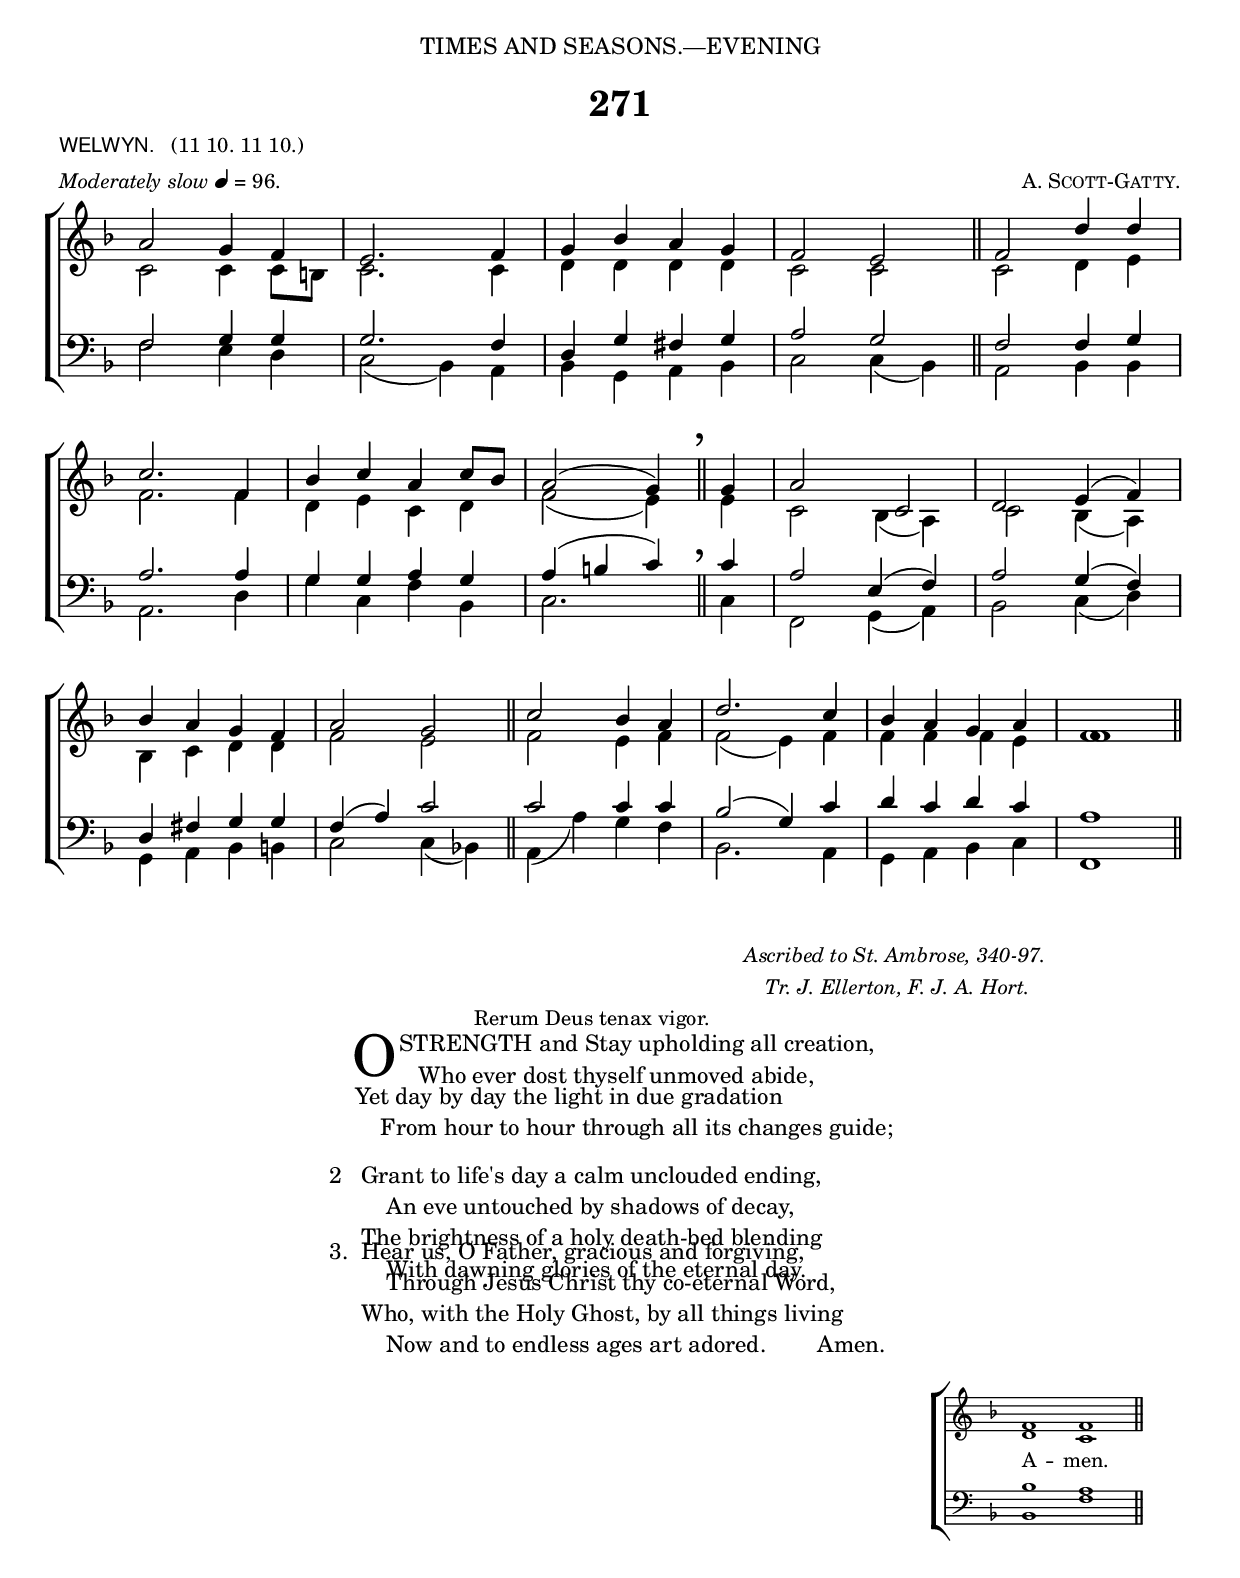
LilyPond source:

%%%% 419.png
%%%% Hymn 271. Welwyn. O strength and stay upholding all creation.
%%%% Rev 1.

\version "2.10"

\header {
  dedication = \markup {  \center-align { "TIMES AND SEASONS.—EVENING"
	\hspace #0.1 }}	
	
	title = "271"   
  
  poet = \markup { \small {  \line { \sans { "WELWYN."} \hspace #1 \roman {"(11 10. 11 10.)"}} }}
  
  meter = \markup { \small { \italic {Moderately slow} \general-align #Y #DOWN \note #"4" #0.5 = 96.} }
  
  arranger = \markup { \small { \smallCaps "A. Scott-Gatty." }}
  
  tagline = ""
}

%%%%%%%%%%%%%%%%%%%%%%%%%%% Macros

%%% Merge. Macro to pull note slightly leftwards.  Used to produce those partially merged wholenotes 

merge = { \once \override NoteColumn #'force-hshift = #-0.01 }

%%generates the breathmarks
breathmark = { 
	\override Score.RehearsalMark #'break-visibility = #begin-of-line-invisible
	\override Score.RehearsalMark #'Y-offset = #'4.0
	\override Score.RehearsalMark #'X-offset = #'-0.5
	\mark \markup { \fontsize #4 "," }
	}

%%% music function to move a note various amounts of space. \movenote #0.4 moves is equivalent to force-hshift = #0.4

movenote = #(define-music-function (parser location vector) (number?)
     #{
	     \once \override NoteColumn #'force-hshift = #$vector
     #})
	
%%%%%%%%%%%%%%%%%%%%%%%%%%% End of macro definitions

%%% SATB voices

global = {
  \time 4/4
  \key f \major
  \set Staff.midiInstrument = "church organ"
}

soprano = \relative c' { 
  a'2 g4 f4 | e2. f4 | g4 bes4 a4 g4 | f2 e2 \bar "||" f2 d'4 d4 | \break 
  c2. f,4 | bes4 c4 a4 c8 bes8 | a2 ( g4 -) \breathmark \bar "||" g4 | a2 \movenote #2 c,2 | d2 e4 ( f4 -) | \break
  bes4 a4 g4 f4 | a2 g2 \bar "||" c2 bes4 a4 | d2. c4 | bes4 a4 g4 a4 | f1 \bar "||" 
}
   
alto = \relative c' {  
  c2 c4 c8 b8 | c2. c4 | d4 d4  d4 d4 | c2 c2 \bar "||" c2 d4 e4 | 
  f2. f4 | d4 e4 c4 d4 | f2 ( e4 -) \bar "||" e4 | c2 bes4 ( a4 -) | c2 bes4 ( a4 -) | 
  bes4 c4 d4 d4 | f2 e2 \bar "||" f2 e4 f4 | f2 ( e4 -) f4 | f4 f4 f4 e4 | \merge f1 \bar "||"
}

tenor = \relative c {\clef bass 
  f2 g4 g4 | g2. f4 | d4 g4 fis4 g4 | a2 g2 \bar "||" f2 f4 g4 | 
  a2. a4 | g4 g4 a4 g4 | a4 ( b4 c4 -) \bar "||" c4 | a2 e4 ( f4 -) | a2 g4 ( f4 -) | 
  d4 fis4 g4 g4 | f4 ( a4 -) c2 \bar "||" c2 c4 c4 | bes2 ( g4 -) c4 | d4 c4 d4 c4 | a1 \bar "||" 
}

bass = \relative c {\clef bass 
  f2 e4 d4 | c2 ( bes4 -) a4 | bes4 g4 a4 bes4 | c2 c4 ( bes4 -) \bar "||" a2 bes4 bes4 | 
  a2. d4 | g4 c,4 f4 bes,4 | c2. \bar "||" c4 | f,2 g4 ( a4 -) | bes2 c4 ( d4 -) | 
  g,4 a4 bes4 b4 | c2 c4 ( bes!4 -) \bar "||" a4 ( a'4 -) g4 f4 | bes,2. a4 | g4 a4 bes4 c4 | f,1 \bar "||"
}

#(ly:set-option 'point-and-click #f)

\paper {
  #(set-paper-size "a4")
%  annotate-spacing = ##t
  print-page-number = ##f
  ragged-last-bottom = ##t
  ragged-bottom = ##t
}

\book{

%%% Score block	

\score{
\new ChoirStaff	
<<
	\context Staff = upper << 
	\context Voice = sopranos { \voiceOne \global \soprano }
	\context Voice = altos    { \voiceTwo \global \alto }
	                      >>
	\context Staff = lower <<
	\context Voice = tenors { \voiceOne \global \tenor }
	\context Voice = basses { \voiceTwo \global \bass }
			        >>
>>
\layout {
		indent=0
		\context { \Score \remove "Bar_number_engraver" }
		\context { \Staff \remove "Time_signature_engraver" }
		\context { \Score \remove "Mark_engraver"  }
                \context { \Staff \consists "Mark_engraver"  }
	} %% close layout

\midi { \context { \Score tempoWholesPerMinute = #(ly:make-moment 96 4) }}      
  	
	
} %%% Score bracket

%%% Lyric titles and attributions

\markup { \hspace #18 \small {  \column { \line { \hspace #48 \italic "Ascribed to St. Ambrose, 340-97." } 
          	                         \line {   \hspace #50 \italic "Tr. J. Ellerton, F. J. A. Hort." }    
					 \line { \hspace #22 "Rerum Deus tenax vigor." }
}}}

%%% Lyrics

\markup { \hspace #26 %%add space as necc. to center the column
          \column { %% super column of everything
	              \column { %%verse 1 is a column of 2 lines  
	                  \line { \hspace #2.2 \column { \lower #2.4 \fontsize #8 "O" }   %%Drop Cap goes here
				  \hspace #-1.0    %% adjust this if other letters are too far from Drop Cap
				  \column  { \raise #0.0 " STRENGTH and Stay upholding all creation,"
			                                "    Who ever dost thyself unmoved abide," } }          
	                  \line {  \hspace #2.5  %%adjust hspace until this line left edge is flush with Drop Cap
				   \lower  #1.56  %%adjust this until the line spacing looks right
				   \column {   
					   "Yet day by day the light in due gradation"
					   "    From hour to hour through all its changes guide;"
					   "          " %%% adds vertical spacing between verses
			  		}}
		      } %%% end verse 1	
           		\line { "2  "
			   \column {	     
				   "Grant to life's day a calm unclouded ending,"
				   "    An eve untouched by shadows of decay,"
				   "The brightness of a holy death-bed blending"
				   "    With dawning glories of the eternal day."
				   "          " %%% adds vertical spacing between verses
			}}
	  } %%% end supercolumn
} %%% end markup	  
       
       
%%fake score block to occupy space and force a pagebreak.  Can't think of a better way of doing this.
\score{
	{s4 }
\header { breakbefore = ##f piece = ##f opus = ##f tagline = ##f }
\layout{	
	\context { \Staff
		\remove Time_signature_engraver
		\remove Key_engraver
		\remove Clef_engraver
		\remove Staff_symbol_engraver
}}}

%%% Second page
%%% continuation of  lyrics

\markup { \hspace #26   %%add space as necc. to center the column  
		\column { 
			\hspace #1  % adds vertical spacing between verses  
           		\line { "3. "
			   \column {	     
				   "Hear us, O Father, gracious and forgiving,"
				   "    Through Jesus Christ thy co-eternal Word,"
				   "Who, with the Holy Ghost, by all things living"
				   "    Now and to endless ages art adored.        Amen."
			}}
	  }
} %%% lyric markup bracket



%%% Amen score block
\score{
  \new ChoirStaff
   <<
        \context Staff = upper \with { fontSize = #-3  \override StaffSymbol #'staff-space = #(magstep -2) }  
	                      << 
	\context Voice = "sopranos" { \relative c' { \clef treble \global \voiceOne  \cadenzaOn f1 f1   \bar "||" }}
	\context Voice = "altos"    { \relative c' {  \clef treble \global \voiceTwo d1 c1 \bar "||" }}
	                      >>
			      
	\context Lyrics \lyricsto "altos" { \override LyricText #'font-size = #-1 A -- men. }
	
	\context Staff = lower \with { fontSize = #-3  \override StaffSymbol #'staff-space = #(magstep -2) }  
	                       <<
	\context Voice = "tenors" { \relative c { \clef bass \global \voiceThree bes'1 a1   \bar "||" }}
	\context Voice = "basses" { \relative c { \clef bass \global \voiceFour  bes1 f'1  \bar "||" }}
			        >> 
  >>			      
\header { breakbefore = ##f piece = " " opus = " " }
\layout { 
	\context { \Score timing = ##f }
	ragged-right = ##t
	indent = 15\cm
	\context { \Staff \remove Time_signature_engraver }

       }

\midi { \context { \Score tempoWholesPerMinute = #(ly:make-moment 96 4) }}  %%Amen midi       
       
}  


} %%% book bracket


%%%   Transcriber's Notes
%%%
%%% While the image shows a tempo of 2=96 (ditto the 1933 ed.), this is much too fast to be "Moderately slow"
%%% I changed it to 4=96 and this sounds about right. 
